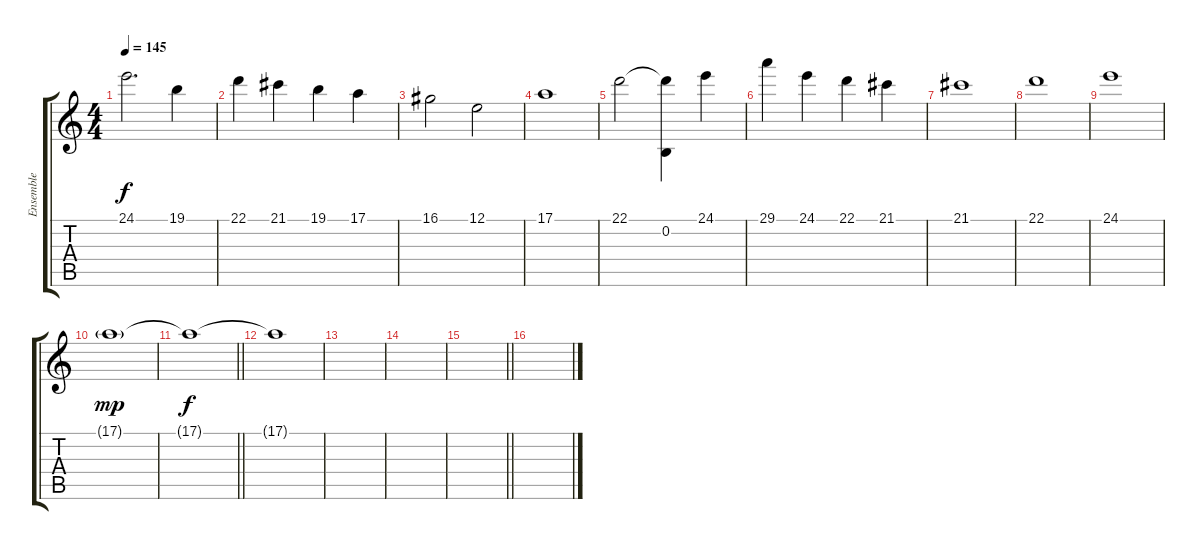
\track ("Ensemble" "Ensemble") {instrument stringensemble1}
\staff {score tabs}
\tuning (E4 B3 G3 D3 A2 E2) {hide}
\ts (4 4)
\tempo 145
\clef g2
\ks c
24.1.2{d dy f} 19.1.4 |
22.1.4 21.1.4 19.1.4 17.1.4 |
16.1.2 12.1.2 |
17.1.1 |
22.1.2 (22.1{t} 0.2).4 24.1.4 |
29.1.4 24.1.4 22.1.4 21.1.4 |
21.1.1 |
22.1.1 |
24.1.1 |
17.1{g}.1{dy mp} |
\barLineRight lightlight
17.1{t}.1{dy f} |
\section ("" "")
17.1{t}.1 |
|
|
\barLineRight lightlight
|
\section ("" "")
